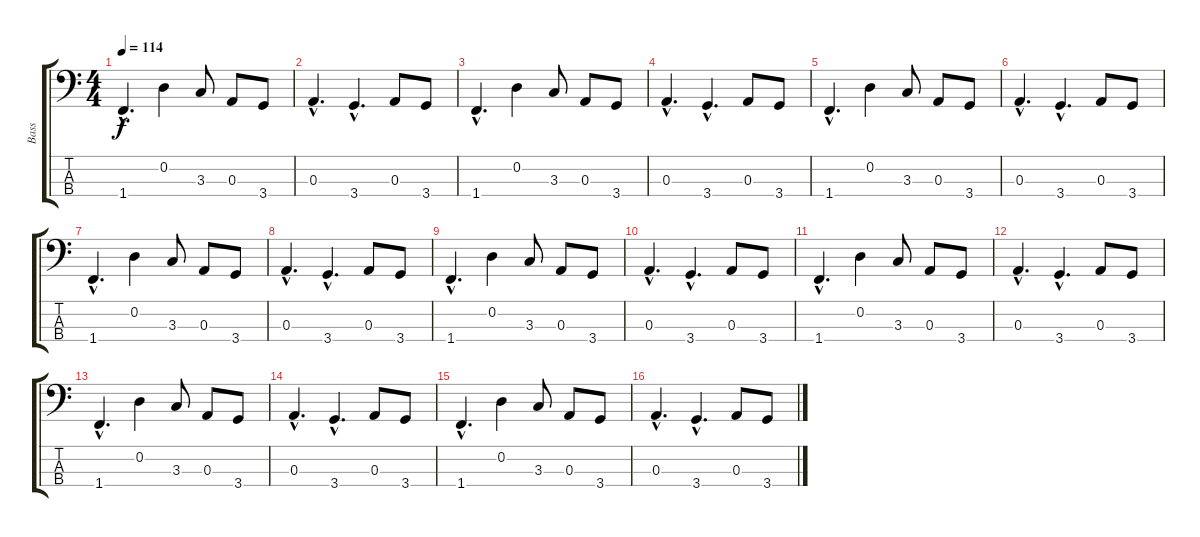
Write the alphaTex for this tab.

\track ("Bass" "Bass") {instrument electricbasspick}
\staff {score tabs}
\tuning (G2 D2 A1 E1) {hide}
\ts (4 4)
\tempo 114
\clef f4
\ks c
1.4{hac}.4{d dy f} 0.2.4 3.3.8 0.3.8 3.4.8 |
0.3{hac}.4{d} 3.4{hac}.4{d} 0.3.8 3.4.8 |
1.4{hac}.4{d} 0.2.4 3.3.8 0.3.8 3.4.8 |
0.3{hac}.4{d} 3.4{hac}.4{d} 0.3.8 3.4.8 |
1.4{hac}.4{d} 0.2.4 3.3.8 0.3.8 3.4.8 |
0.3{hac}.4{d} 3.4{hac}.4{d} 0.3.8 3.4.8 |
1.4{hac}.4{d} 0.2.4 3.3.8 0.3.8 3.4.8 |
0.3{hac}.4{d} 3.4{hac}.4{d} 0.3.8 3.4.8 |
1.4{hac}.4{d} 0.2.4 3.3.8 0.3.8 3.4.8 |
0.3{hac}.4{d} 3.4{hac}.4{d} 0.3.8 3.4.8 |
1.4{hac}.4{d} 0.2.4 3.3.8 0.3.8 3.4.8 |
0.3{hac}.4{d} 3.4{hac}.4{d} 0.3.8 3.4.8 |
1.4{hac}.4{d} 0.2.4 3.3.8 0.3.8 3.4.8 |
0.3{hac}.4{d} 3.4{hac}.4{d} 0.3.8 3.4.8 |
1.4{hac}.4{d} 0.2.4 3.3.8 0.3.8 3.4.8 |
0.3{hac}.4{d} 3.4{hac}.4{d} 0.3.8 3.4.8
